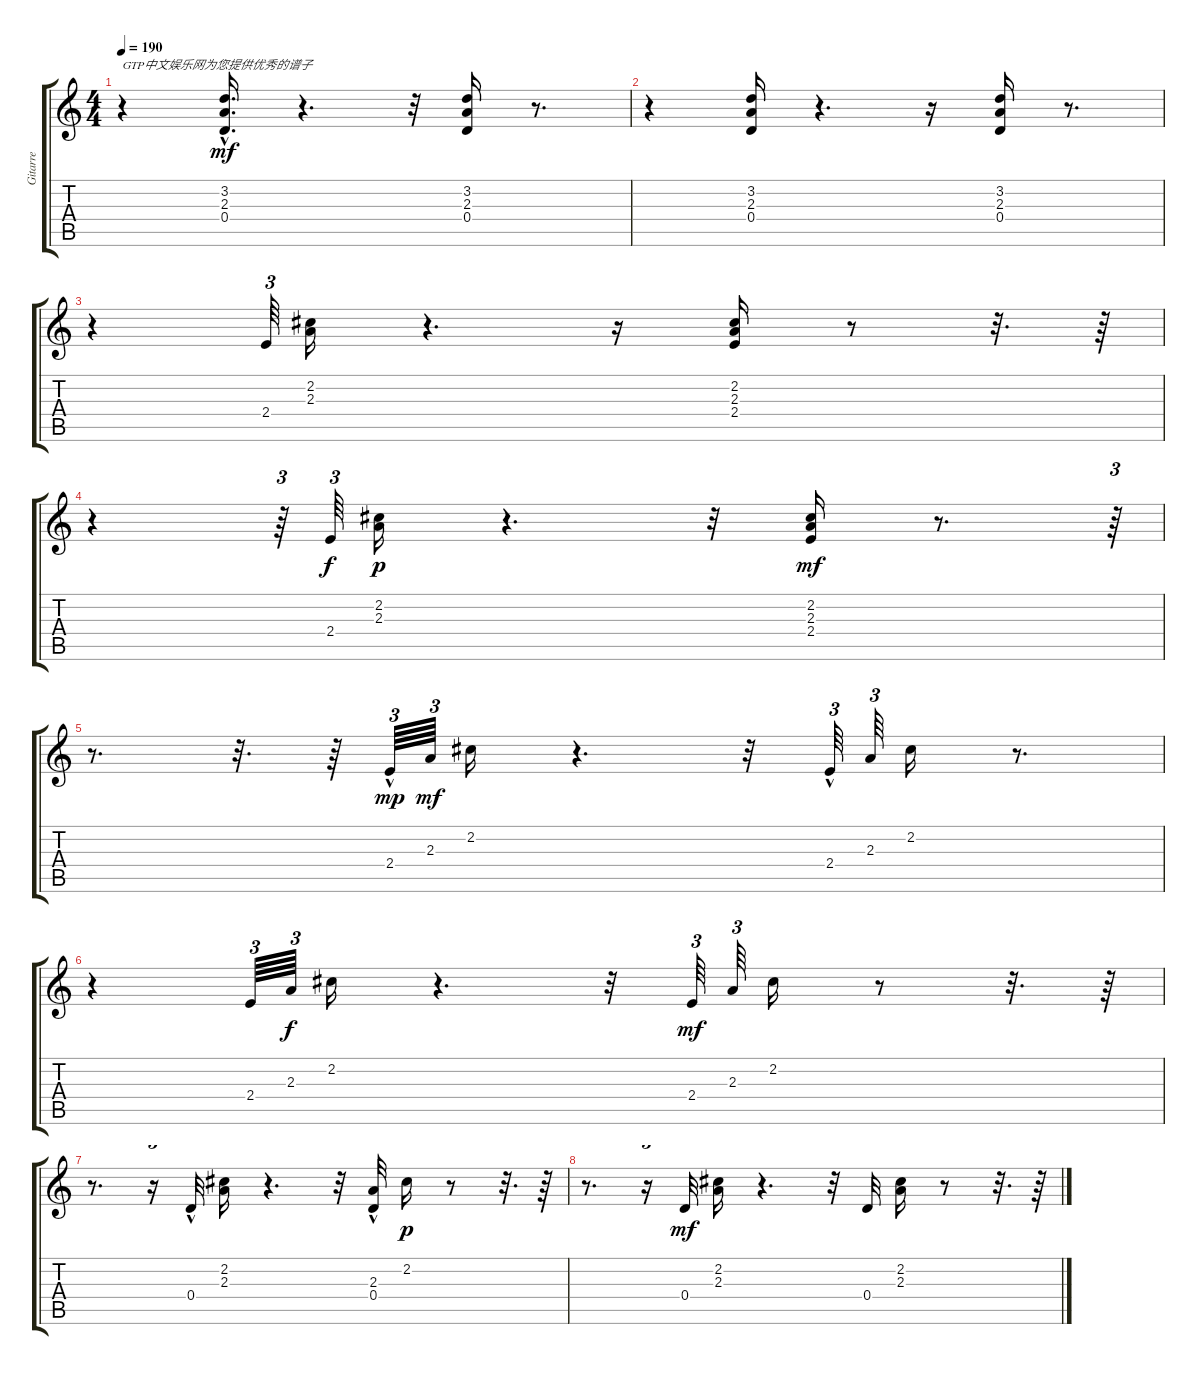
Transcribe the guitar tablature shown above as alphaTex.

\track ("Gitarre" "Gitarre") {instrument acousticguitarsteel}
\staff {score tabs}
\tuning (E4 B3 G3 D3 A2 E2) {hide}
\ts (4 4)
\tempo 190
\clef g2
\ks c
r.4{txt "GTP中文娱乐网为您提供优秀的谱子" dy mf instrument acousticguitarsteel} (3.2 2.3{hac} 0.4{hac}).16{d} r.4{d} r.32 (3.2 2.3 0.4).16 r.8{d} |
r.4 (3.2 2.3 0.4).16 r.4{d} r.16 (3.2 2.3 0.4).16 r.8{d} |
r.4 2.4.64{tu (3 2)} (2.2 2.3).16 r.4{d} r.16 (2.2 2.3 2.4).16 r.8 r.32{d} r.64 |
r.4 r.64{tu (3 2)} 2.4.64{tu (3 2) dy f} (2.2 2.3).16{dy p} r.4{d} r.32 (2.2 2.3 2.4).16{dy mf} r.8{d} r.64{tu (3 2)} |
r.8{d} r.32{d} r.64 2.4{hac}.64{tu (3 2) dy mp} 2.3.64{tu (3 2) dy mf} 2.2.16 r.4{d} r.32 2.4{hac}.64{tu (3 2)} 2.3.64{tu (3 2)} 2.2.16 r.8{d} |
r.4 2.4.64{tu (3 2)} 2.3.64{tu (3 2) dy f} 2.2.16 r.4{d} r.32 2.4.64{tu (3 2) dy mf} 2.3.64{tu (3 2)} 2.2.16 r.8 r.32{d} r.64 |
r.8{d} r.16{tu (3 2)} 0.4{hac}.32 (2.2 2.3).16 r.4{d} r.32 (2.3 0.4{hac}).32 2.2.16{dy p} r.8 r.32{d} r.64 |
r.8{d} r.16{tu (3 2)} 0.4.32{dy mf} (2.2 2.3).16 r.4{d} r.32 0.4.32 (2.2 2.3).16 r.8 r.32{d} r.64
